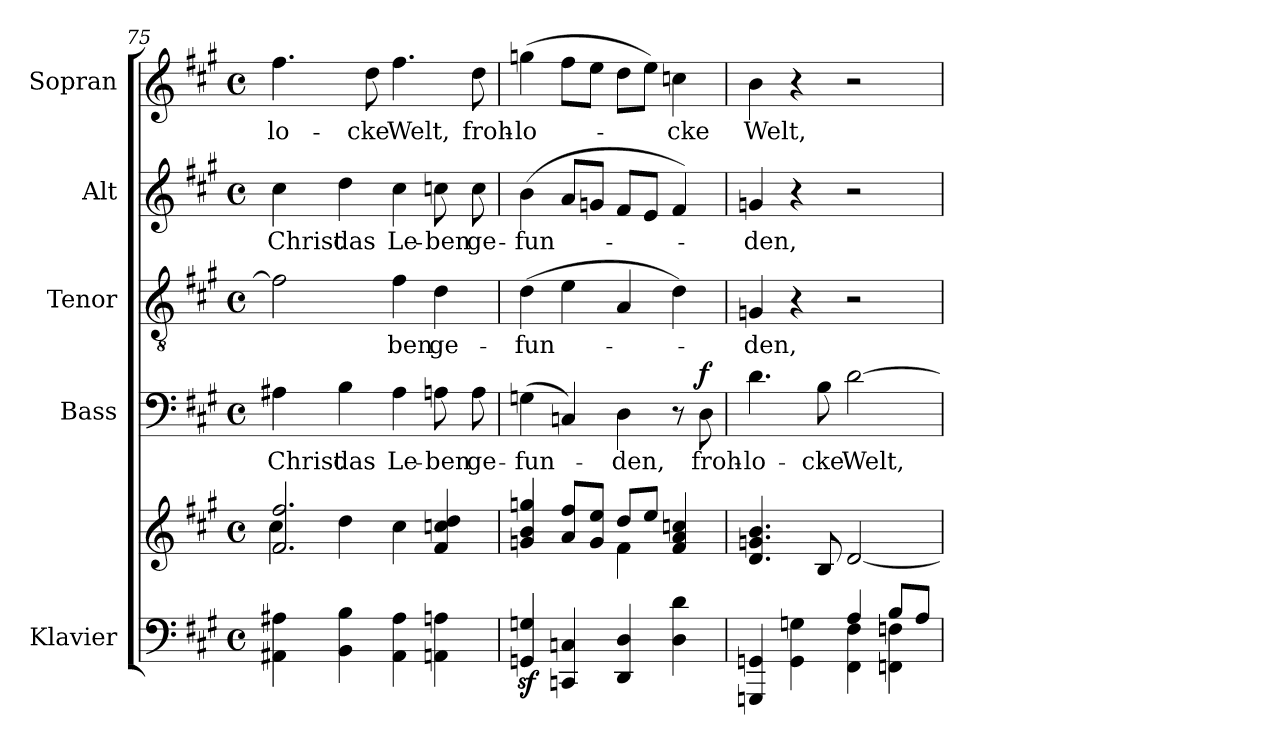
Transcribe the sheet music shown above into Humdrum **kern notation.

**kern	**kern	**kern	**text	**dynam	**kern	**text	**kern	**text	**kern	**text
*part5	*part5	*part4	*part4	*part4	*part3	*part3	*part2	*part2	*part1	*part1
*staff6	*staff5	*staff4	*staff4	*staff4	*staff3	*staff3	*staff2	*staff2	*staff1	*staff1
*I"Klavier	*	*I"Bass	*	*	*I"Tenor	*	*I"Alt	*	*I"Sopran	*
*	*	*I'B	*	*	*I'T	*	*I'A	*	*I'S	*
!!LO:LB:g=z
*clefF4	*clefG2	*clefF4	*	*	*clefGv2	*	*clefG2	*	*clefG2	*
*k[f#c#g#]	*k[f#c#g#]	*k[f#c#g#]	*	*	*k[f#c#g#]	*	*k[f#c#g#]	*	*k[f#c#g#]	*
*M4/4	*M4/4	*M4/4	*	*	*M4/4	*	*M4/4	*	*M4/4	*
*met(c)	*met(c)	*met(c)	*	*	*met(c)	*	*met(c)	*	*met(c)	*
=75	=75	=75	=75	=75	=75	=75	=75	=75	=75	=75
*	*^	*	*	*	*	*	*	*	*	*
!	!	!	!	!LO:LY:b	!	!	!	!	!LO:LY:b	!	!LO:LY:b
4AA#X\ 4A#X\	2.f#/ 2.ff#/	4cc#\	4A#X\	Christ	.	2f#\]	.	4cc#\	Christ	4.ff#\	-lo-
!	!	!	!	!LO:LY:b	!	!	!	!	!LO:LY:b	!	!
4BB\ 4B\	.	4dd\	4B\	das	.	.	.	4dd\	das	.	.
!	!	!	!	!	!	!	!	!	!	!	!LO:LY:b
.	.	.	.	.	.	.	.	.	.	8dd\	-cke
!	!	!	!	!LO:LY:b	!	!	!LO:LY:b	!	!LO:LY:b	!	!LO:LY:b
4AA#\ 4A#\	.	4cc#\	4A#\	Le-	.	4f#\	-ben	4cc#\	Le-	4.ff#\	Welt,
!	!	!	!	!LO:LY:b	!	!	!LO:LY:b	!	!LO:LY:b	!	!
4AAn\ 4An\	4f#/ 4ccn/ 4dd/	4ryy	8An\	-ben	.	4d\	ge-	8ccn\	-ben	.	.
!	!	!	!	!LO:LY:b	!	!	!	!	!LO:LY:b	!	!LO:LY:b
.	.	.	8A\	ge-	.	.	.	8cc\	ge-	8dd\	froh-
=76	=76	=76	=76	=76	=76	=76	=76	=76	=76	=76	=76
!	!	!	!	!LO:LY:b	!	!	!LO:LY:b	!	!LO:LY:b	!	!LO:LY:b
4GGn/z> 4Gn/z>	4gn/ 4b/ 4ggn/	2ryy	(4Gn\	-fun-	.	(4d\	-fun-	(4b\	-fun-	(4ggn\	-lo-
4CCn/ 4Cn/	8a/ 8ff#/L	.	4Cn/)	.	.	4e\	.	8a/L	.	8ff#\L	.
.	8g/ 8ee/J	.	.	.	.	.	.	8gn/J	.	8ee\J	.
!	!	!	!	!LO:LY:b	!	!	!	!	!	!	!
4DD/ 4D/	8dd/L	4f#\	4D\	-den,	.	4A/	.	8f#/L	.	8dd\L	.
.	8ee/J	.	.	.	.	.	.	8e/J	.	8ee\J)	.
!	!	!	!	!	!	!	!	!	!	!	!LO:LY:b
4D\ 4d\	4f#/ 4a/ 4ccn/	4ryy	8r	.	.	4d\)	.	4f#/)	.	4ccn\	-cke
!	!	!	!	!LO:LY:b	!LO:DY:a	!	!	!	!	!	!
.	.	.	8D\	froh-	f	.	.	.	.	.	.
*	*v	*v	*	*	*	*	*	*	*	*	*
=77	=77	=77	=77	=77	=77	=77	=77	=77	=77	=77
*^	*	*	*	*	*	*	*	*	*	*
!	!	!	!	!LO:LY:b	!	!	!LO:LY:b	!	!LO:LY:b	!	!LO:LY:b
4GGGn/ 4GGn/	2ryy	4.d/ 4.gn/ 4.b/	4.d\	-lo-	.	4Gn/	-den,	4gn/	-den,	4b\	Welt,
4GG\ 4Gn\	.	.	.	.	.	4r	.	4r	.	4r	.
!	!	!	!	!LO:LY:b	!	!	!	!	!	!	!
.	.	8B/	8B\	-cke	.	.	.	.	.	.	.
!	!	!	!	!LO:LY:b	!	!	!	!	!	!	!
4A/	4FF#\ 4F#\	[2d/	[2d\	Welt,	.	2r	.	2r	.	2r	.
8B/L	4FFn\ 4Fn\	.	.	.	.	.	.	.	.	.	.
8A/J	.	.	.	.	.	.	.	.	.	.	.
*v	*v	*	*	*	*	*	*	*	*	*	*
=	=	=	=	=	=	=	=	=	=	=
*-	*-	*-	*-	*-	*-	*-	*-	*-	*-	*-
